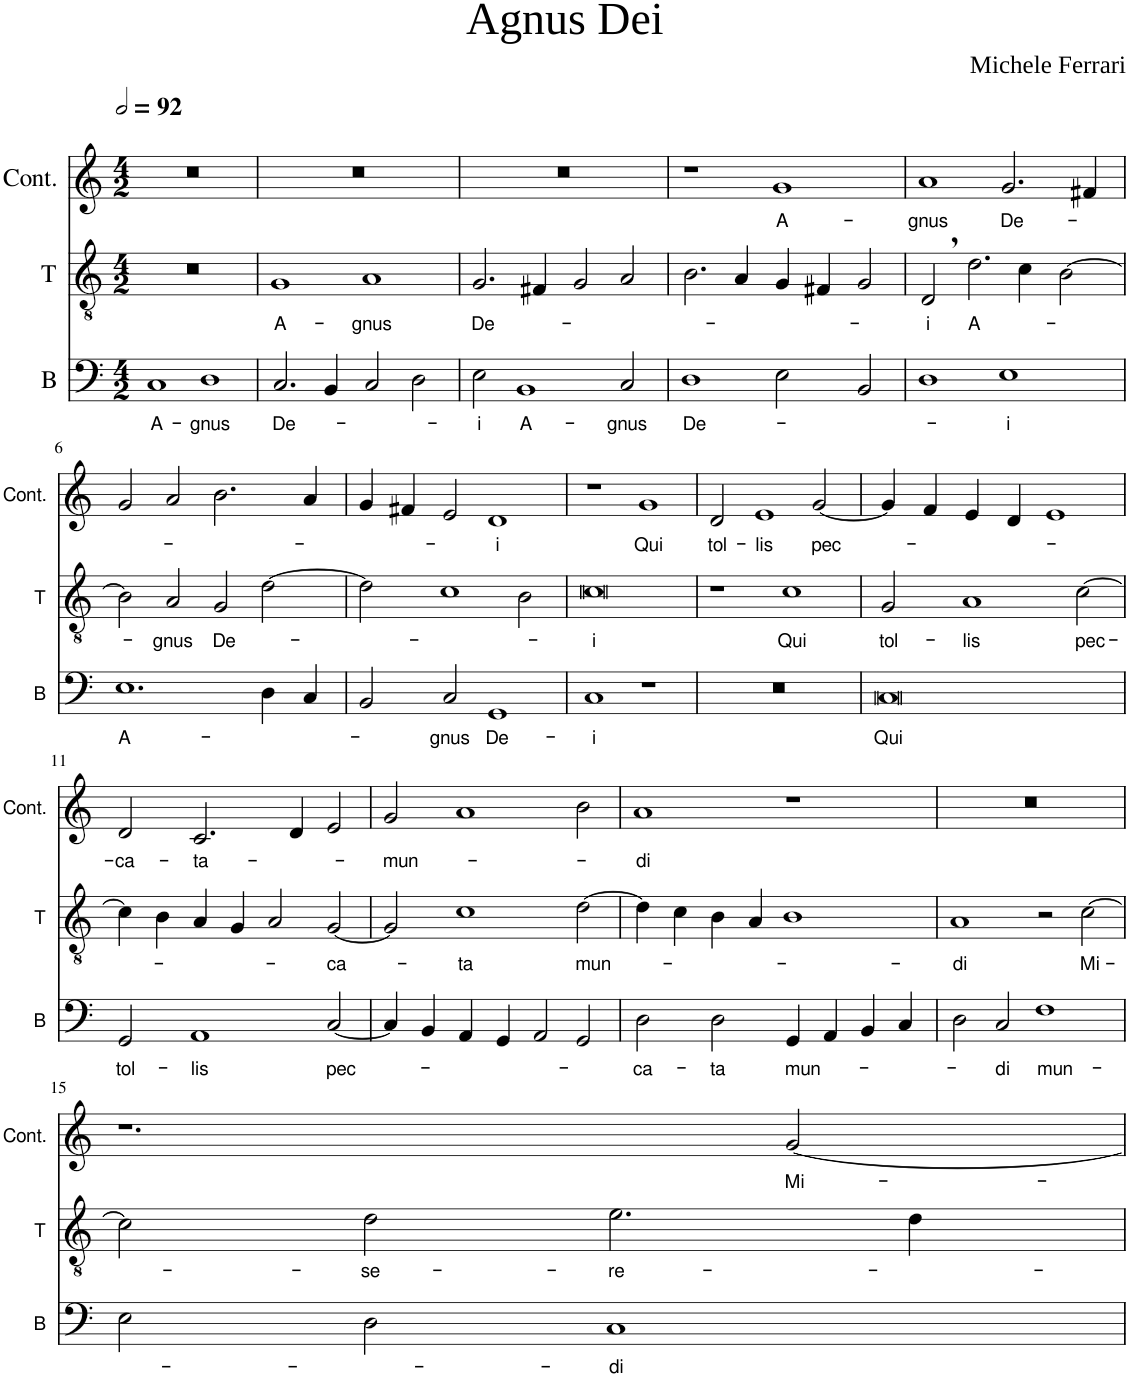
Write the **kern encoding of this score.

**kern	**text	**kern	**text	**kern	**text
*part3	*part3	*part2	*part2	*part1	*part1
*staff3	*staff3	*staff2	*staff2	*staff1	*staff1
*I"B	*	*I"T	*	*I"Cont.	*
*I'B	*	*I'T	*	*I'Cont.	*
*clefF4	*	*clefGv2	*	*clefG2	*
*	*	*Trd1c2	*	*	*
*k[]	*	*k[]	*	*k[]	*
*M4/2	*	*M4/2	*	*M4/2	*
=1	=1	=1	=1	=1	=1
!	!LO:LY:b	!	!	!	!
*	*	*	*	*^	*
1C	A-	0r	.	0r	1ryy	.
*	*	*	*	*MM184	*	*
!	!LO:LY:b	!	!	!	!	!
1D	-gnus	.	.	.	1ryy	.
=2	=2	=2	=2	=2	=2	=2
!	!LO:LY:b	!	!LO:LY:b	!	!	!
*	*	*	*	*v	*v	*
2.C/	De-	1G	A-	0r	.
4BB/	.	.	.	.	.
!	!	!	!LO:LY:b	!	!
2C/	.	1A	-gnus	.	.
2D\	.	.	.	.	.
=3	=3	=3	=3	=3	=3
!	!LO:LY:b	!	!LO:LY:b	!	!
2E\	-i	2.G/	De-	0r	.
!	!LO:LY:b	!	!	!	!
1BB	A-	.	.	.	.
.	.	4F#X/	.	.	.
.	.	2G/	.	.	.
!	!LO:LY:b	!	!	!	!
2C/	-gnus	2A/	.	.	.
=4	=4	=4	=4	=4	=4
!	!LO:LY:b	!	!	!	!
1D	De-	2.B\	.	1r	.
.	.	4A/	.	.	.
!	!	!	!	!	!LO:LY:b
2E\	.	4G/	.	1g	A-
.	.	4F#X/	.	.	.
2BB/	.	2G/	.	.	.
=5	=5	=5	=5	=5	=5
!	!	!	!LO:LY:b	!	!LO:LY:b
1D	.	2D,/	-i	1a	-gnus
!	!	!	!LO:LY:b	!	!
.	.	2.d\	A-	.	.
!	!LO:LY:b	!	!	!	!LO:LY:b
1E	-i	.	.	2.g/	De-
.	.	4c\	.	.	.
.	.	[2B\	.	.	.
.	.	.	.	4f#X/	.
!!LO:LB:g=z
=6	=6	=6	=6	=6	=6
!	!LO:LY:b	!	!	!	!
1.E	A-	2B\]	.	2g/	.
!	!	!	!LO:LY:b	!	!
.	.	2A/	-gnus	2a/	.
!	!	!	!LO:LY:b	!	!
.	.	2G/	De-	2.b\	.
4D\	.	[2d\	.	.	.
4C/	.	.	.	4a/	.
=7	=7	=7	=7	=7	=7
2BB/	.	2d\]	.	4g/	.
.	.	.	.	4f#X/	.
!	!LO:LY:b	!	!	!	!
2C/	-gnus	1c	.	2e/	.
!	!LO:LY:b	!	!	!	!LO:LY:b
1GG	De-	.	.	1d	-i
.	.	2B\	.	.	.
=8	=8	=8	=8	=8	=8
!	!LO:LY:b	!	!LO:LY:b	!	!
1C	-i	0c	-i	1r	.
!	!	!	!	!	!LO:LY:b
1r	.	.	.	1g	Qui
=9	=9	=9	=9	=9	=9
!	!	!	!	!	!LO:LY:b
0r	.	1r	.	2d/	tol-
!	!	!	!	!	!LO:LY:b
.	.	.	.	1e	-lis
!	!	!	!LO:LY:b	!	!
.	.	1c	Qui	.	.
!	!	!	!	!	!LO:LY:b
.	.	.	.	[2g/	pec-
=10	=10	=10	=10	=10	=10
!	!LO:LY:b	!	!LO:LY:b	!	!
0C	Qui	2G/	tol-	4g/]	.
.	.	.	.	4f/	.
!	!	!	!LO:LY:b	!	!
.	.	1A	-lis	4e/	.
.	.	.	.	4d/	.
.	.	.	.	1e	.
!	!	!	!LO:LY:b	!	!
.	.	[2c\	pec-	.	.
!!LO:LB:g=z
=11	=11	=11	=11	=11	=11
!	!LO:LY:b	!	!	!	!LO:LY:b
2GG/	tol-	4c\]	.	2d/	-ca-
.	.	4B\	.	.	.
!	!LO:LY:b	!	!	!	!LO:LY:b
1AA	-lis	4A/	.	2.c/	-ta-
.	.	4G/	.	.	.
.	.	2A/	.	.	.
.	.	.	.	4d/	.
!	!LO:LY:b	!	!LO:LY:b	!	!
[2C/	pec-	[2G/	-ca-	2e/	.
=12	=12	=12	=12	=12	=12
!	!	!	!	!	!LO:LY:b
4C/]	.	2G/]	.	2g/	-mun-
4BB/	.	.	.	.	.
!	!	!	!LO:LY:b	!	!
4AA/	.	1c	-ta	1a	.
4GG/	.	.	.	.	.
2AA/	.	.	.	.	.
!	!	!	!LO:LY:b	!	!
2GG/	.	[2d\	mun-	2b\	.
=13	=13	=13	=13	=13	=13
!	!LO:LY:b	!	!	!	!LO:LY:b
2D\	-ca-	4d\]	.	1a	-di
.	.	4c\	.	.	.
!	!LO:LY:b	!	!	!	!
2D\	-ta	4B\	.	.	.
.	.	4A/	.	.	.
!	!LO:LY:b	!	!	!	!
4GG/	mun-	1B	.	1r	.
4AA/	.	.	.	.	.
4BB/	.	.	.	.	.
4C/	.	.	.	.	.
=14	=14	=14	=14	=14	=14
!	!	!	!LO:LY:b	!	!
2D\	.	1A	-di	0r	.
!	!LO:LY:b	!	!	!	!
2C/	-di	.	.	.	.
!	!LO:LY:b	!	!	!	!
1F	mun-	2r	.	.	.
!	!	!	!LO:LY:b	!	!
.	.	[2c\	Mi-	.	.
!!LO:LB:g=z
=15	=15	=15	=15	=15	=15
2E\	.	2c\]	.	1.r	.
!	!	!	!LO:LY:b	!	!
2D\	.	2d\	-se-	.	.
!	!LO:LY:b	!	!LO:LY:b	!	!
1C	-di	2.e\	-re-	.	.
!	!	!	!	!	!LO:LY:b
.	.	.	.	[2g/	Mi-
.	.	4d\	.	.	.
=	=	=	=	=	=
*-	*-	*-	*-	*-	*-
